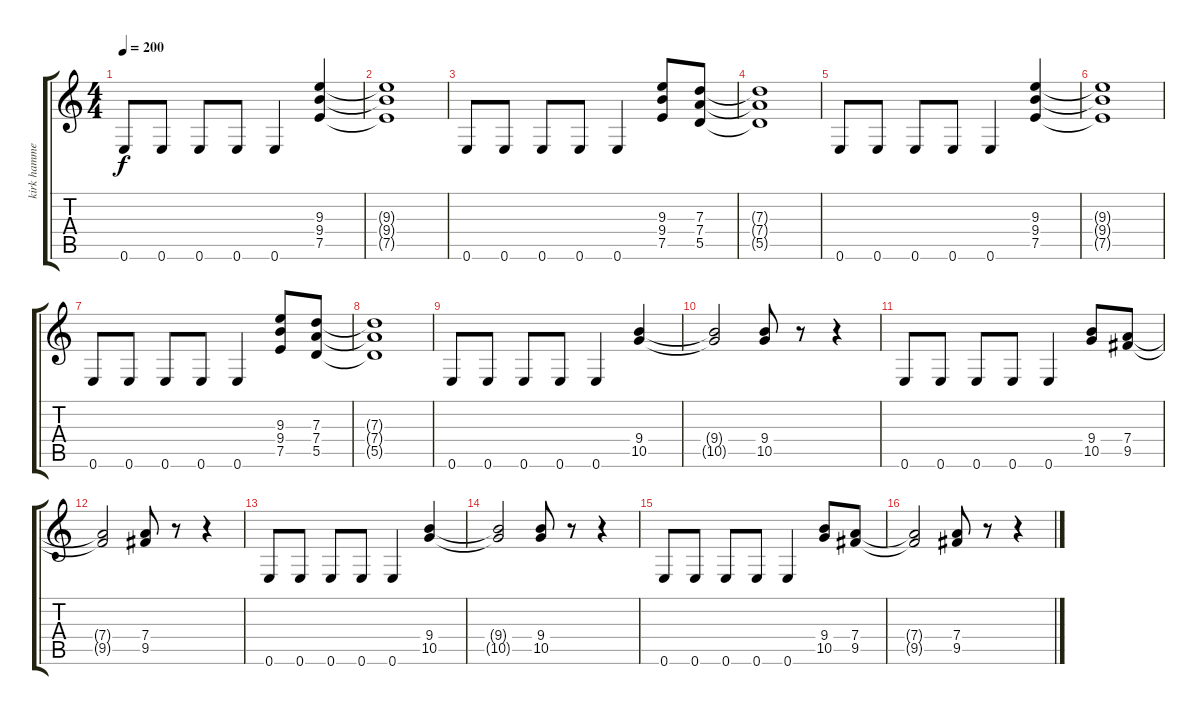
\track ("kirk hammett" "kirk hamme") {instrument distortionguitar}
\staff {score tabs}
\tuning (E4 B3 G3 D3 A2 E2) {hide}
\ts (4 4)
\tempo 200
\clef g2
\ks c
0.6.8{dy f instrument distortionguitar} 0.6.8 0.6.8 0.6.8 0.6.4 (9.3 9.4 7.5).4 |
(9.3{t} 9.4{t} 7.5{t}).1 |
0.6.8 0.6.8 0.6.8 0.6.8 0.6.4 (9.3 9.4 7.5).8 (7.3 7.4 5.5).8 |
(7.3{t} 7.4{t} 5.5{t}).1 |
0.6.8 0.6.8 0.6.8 0.6.8 0.6.4 (9.3 9.4 7.5).4 |
(9.3{t} 9.4{t} 7.5{t}).1 |
0.6.8 0.6.8 0.6.8 0.6.8 0.6.4 (9.3 9.4 7.5).8 (7.3 7.4 5.5).8 |
(7.3{t} 7.4{t} 5.5{t}).1 |
0.6.8 0.6.8 0.6.8 0.6.8 0.6.4 (9.4 10.5).4 |
(9.4{t} 10.5{t}).2 (9.4 10.5).8 r.8 r.4 |
0.6.8 0.6.8 0.6.8 0.6.8 0.6.4 (9.4 10.5).8 (7.4 9.5).8 |
(7.4{t} 9.5{t}).2 (7.4 9.5).8 r.8 r.4 |
0.6.8 0.6.8 0.6.8 0.6.8 0.6.4 (9.4 10.5).4 |
(9.4{t} 10.5{t}).2 (9.4 10.5).8 r.8 r.4 |
0.6.8 0.6.8 0.6.8 0.6.8 0.6.4 (9.4 10.5).8 (7.4 9.5).8 |
(7.4{t} 9.5{t}).2 (7.4 9.5).8 r.8 r.4
